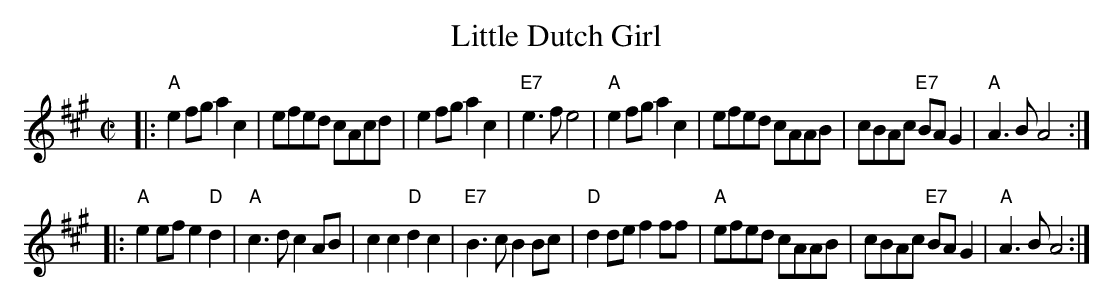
X:1
T: Little Dutch Girl
M: C|
L: 1/8
K: A
|: "A"e2fg a2c2 | efed cAcd | e2fg a2c2 | "E7"e3f e4 \
|  "A"e2fg a2c2 | efed cAAB | cBAc "E7"BAG2 | "A"A3B A4 :|
|: "A"e2ef e2"D"d2 | "A"c3d c2AB | c2c2 "D"d2c2 | "E7"B3c B2Bc \
|  "D"d2de f2ff | "A"efed cAAB | cBAc "E7"BAG2 | "A"A3B A4 :|
